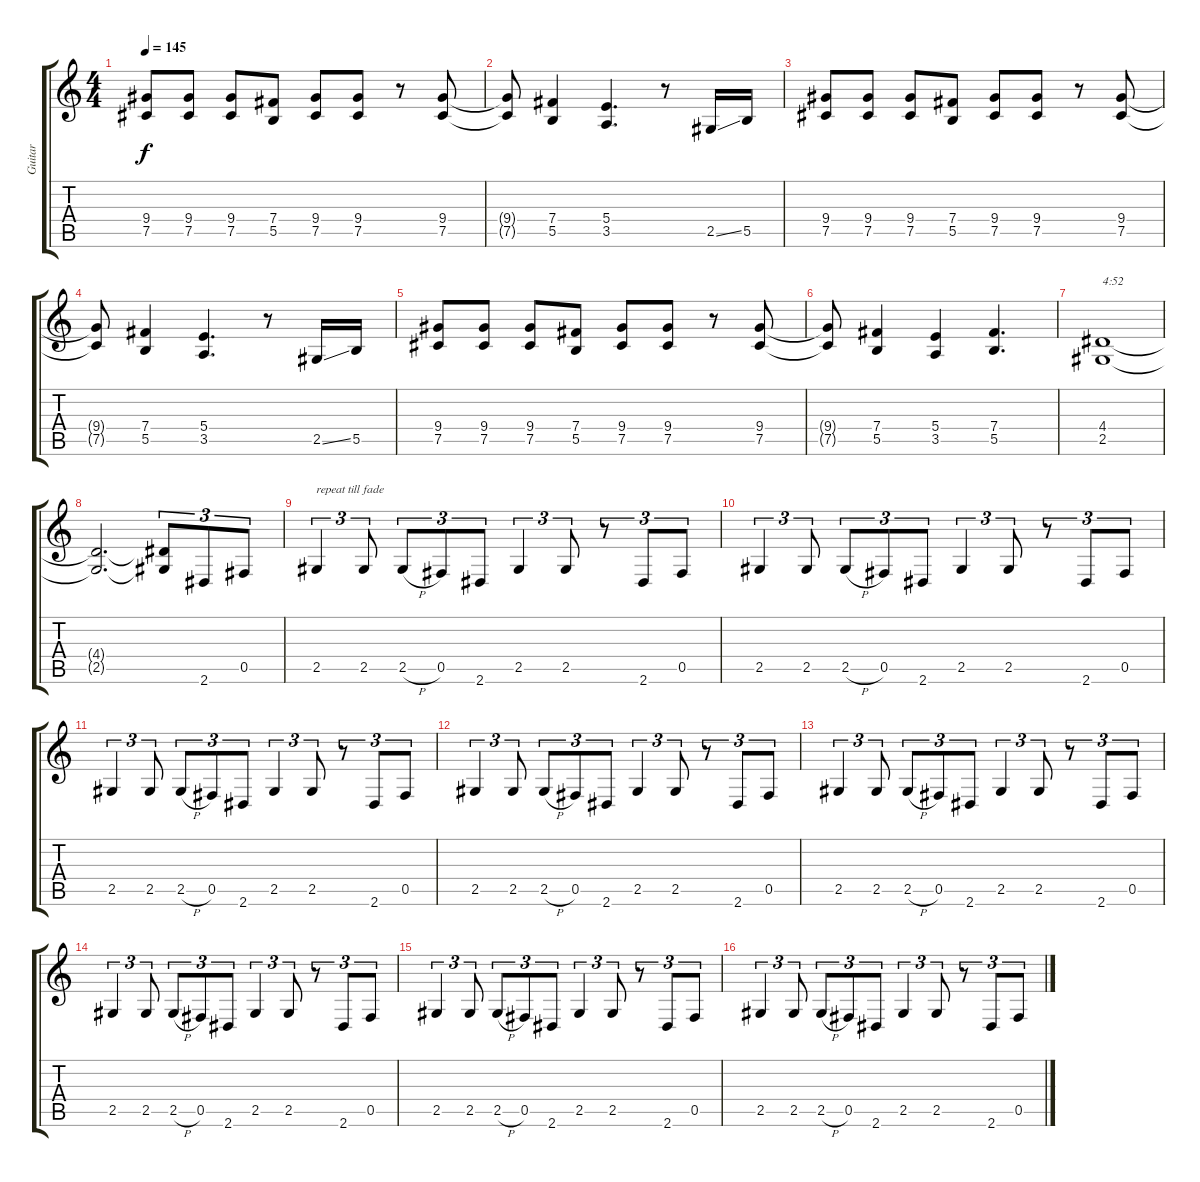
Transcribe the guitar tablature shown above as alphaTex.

\track ("Guitar" "Guitar") {instrument distortionguitar}
\staff {score tabs}
\tuning (Db4 Ab3 E3 B2 Gb2 Db2) {hide}
\ts (4 4)
\tempo 145
\clef g2
\ks c
(9.4 7.5).8{dy f} (9.4 7.5).8 (9.4 7.5).8 (7.4 5.5).8 (9.4 7.5).8 (9.4 7.5).8 r.8 (9.4 7.5).8 |
(9.4{t} 7.5{t}).8 (7.4 5.5).4 (5.4 3.5).4{d} r.8 2.5{ss}.16 5.5.16 |
(9.4 7.5).8 (9.4 7.5).8 (9.4 7.5).8 (7.4 5.5).8 (9.4 7.5).8 (9.4 7.5).8 r.8 (9.4 7.5).8 |
(9.4{t} 7.5{t}).8 (7.4 5.5).4 (5.4 3.5).4{d} r.8 2.5{ss}.16 5.5.16 |
(9.4 7.5).8 (9.4 7.5).8 (9.4 7.5).8 (7.4 5.5).8 (9.4 7.5).8 (9.4 7.5).8 r.8 (9.4 7.5).8 |
(9.4{t} 7.5{t}).8 (7.4 5.5).4 (5.4 3.5).4 (7.4 5.5).4{d} |
(4.4 2.5).1{txt "4:52"} |
(4.4{t} 2.5{t}).2{d} (4.4{t} 2.5{t}).8{tu (3 2)} 2.6.8{tu (3 2) volume 9} 0.5.8{tu (3 2)} |
2.5.4{tu (3 2) txt "repeat till fade"} 2.5.8{tu (3 2)} 2.5{h}.8{tu (3 2)} 0.5.8{tu (3 2)} 2.6.8{tu (3 2)} 2.5.4{tu (3 2)} 2.5.8{tu (3 2)} r.8{tu (3 2)} 2.6.8{tu (3 2)} 0.5.8{tu (3 2)} |
2.5.4{tu (3 2)} 2.5.8{tu (3 2)} 2.5{h}.8{tu (3 2)} 0.5.8{tu (3 2)} 2.6.8{tu (3 2)} 2.5.4{tu (3 2)} 2.5.8{tu (3 2)} r.8{tu (3 2)} 2.6.8{tu (3 2)} 0.5.8{tu (3 2)} |
2.5.4{tu (3 2)} 2.5.8{tu (3 2)} 2.5{h}.8{tu (3 2)} 0.5.8{tu (3 2)} 2.6.8{tu (3 2)} 2.5.4{tu (3 2)} 2.5.8{tu (3 2)} r.8{tu (3 2)} 2.6.8{tu (3 2)} 0.5.8{tu (3 2)} |
2.5.4{tu (3 2)} 2.5.8{tu (3 2)} 2.5{h}.8{tu (3 2)} 0.5.8{tu (3 2)} 2.6.8{tu (3 2)} 2.5.4{tu (3 2)} 2.5.8{tu (3 2)} r.8{tu (3 2)} 2.6.8{tu (3 2)} 0.5.8{tu (3 2)} |
2.5.4{tu (3 2)} 2.5.8{tu (3 2)} 2.5{h}.8{tu (3 2)} 0.5.8{tu (3 2)} 2.6.8{tu (3 2)} 2.5.4{tu (3 2)} 2.5.8{tu (3 2)} r.8{tu (3 2)} 2.6.8{tu (3 2)} 0.5.8{tu (3 2)} |
2.5.4{tu (3 2)} 2.5.8{tu (3 2)} 2.5{h}.8{tu (3 2)} 0.5.8{tu (3 2)} 2.6.8{tu (3 2)} 2.5.4{tu (3 2)} 2.5.8{tu (3 2)} r.8{tu (3 2)} 2.6.8{tu (3 2)} 0.5.8{tu (3 2)} |
2.5.4{tu (3 2)} 2.5.8{tu (3 2)} 2.5{h}.8{tu (3 2)} 0.5.8{tu (3 2)} 2.6.8{tu (3 2)} 2.5.4{tu (3 2)} 2.5.8{tu (3 2)} r.8{tu (3 2)} 2.6.8{tu (3 2)} 0.5.8{tu (3 2)} |
2.5.4{tu (3 2)} 2.5.8{tu (3 2)} 2.5{h}.8{tu (3 2)} 0.5.8{tu (3 2)} 2.6.8{tu (3 2)} 2.5.4{tu (3 2)} 2.5.8{tu (3 2)} r.8{tu (3 2)} 2.6.8{tu (3 2)} 0.5.8{tu (3 2)}
